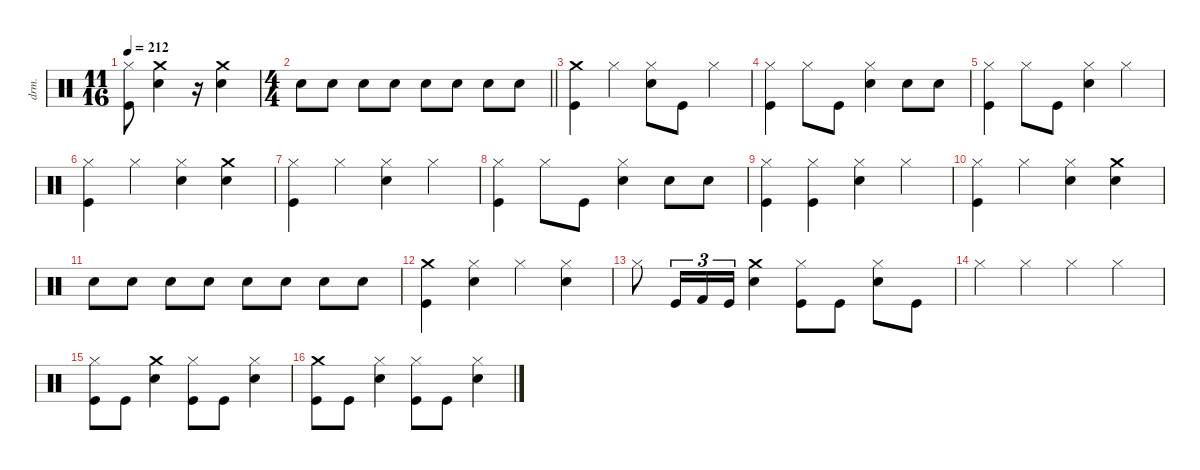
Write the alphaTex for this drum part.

\defaultSystemsLayout 4
\hideDynamics
\bracketExtendMode nobrackets
\otherSystemsTrackNameOrientation horizontal
\track ("Lars Ulrich" "drm.") {instrument percussion}
\staff {score}
\articulation defaults
\ts (11 16)
\beaming (8 5)
\tempo 212
\clef neutral
\ks c
("Hi-Hat (closed)" "Kick (hit)").8{dy fff} ("Snare (hit) 2" "Crash medium (hit)").4 r.16 ("Snare (hit) 2" "Crash medium (hit)").4 |
\ts (4 4)
\beaming (8 2 2 2 2)
\barLineRight lightlight "Snare (hit) 2".8 "Snare (hit) 2".8 "Snare (hit) 2".8 "Snare (hit) 2".8 "Snare (hit) 2".8 "Snare (hit) 2".8 "Snare (hit) 2".8 "Snare (hit) 2".8
|
("Kick (hit)" "Crash medium (hit)").4 "Hi-Hat (closed)".4 ("Snare (hit) 2" "Hi-Hat (closed)").8 "Kick (hit)".8 "Hi-Hat (closed)".4 |
("Kick (hit)" "Hi-Hat (closed)").4 "Hi-Hat (closed)".8 "Kick (hit)".8 ("Hi-Hat (closed)" "Snare (hit) 2").4 "Snare (hit) 2".8 "Snare (hit) 2".8 |
("Hi-Hat (closed)" "Kick (hit)").4 "Hi-Hat (closed)".8 "Kick (hit)".8 ("Snare (hit) 2" "Hi-Hat (closed)").4 "Hi-Hat (closed)".4 |
("Kick (hit)" "Hi-Hat (closed)").4 "Hi-Hat (closed)".4 ("Hi-Hat (closed)" "Snare (hit) 2").4 ("Snare (hit) 2" "Crash medium (hit)").4 |
("Kick (hit)" "Hi-Hat (closed)").4 "Hi-Hat (closed)".4 ("Snare (hit) 2" "Hi-Hat (closed)").4 "Hi-Hat (closed)".4 |
("Kick (hit)" "Hi-Hat (closed)").4 "Hi-Hat (closed)".8 "Kick (hit)".8 ("Snare (hit) 2" "Hi-Hat (closed)").4 "Snare (hit) 2".8 "Snare (hit) 2".8 |
("Kick (hit)" "Hi-Hat (closed)").4 ("Kick (hit)" "Hi-Hat (closed)").4 ("Snare (hit) 2" "Hi-Hat (closed)").4 "Hi-Hat (closed)".4 |
("Kick (hit)" "Hi-Hat (closed)").4 "Hi-Hat (closed)".4 ("Snare (hit) 2" "Hi-Hat (closed)").4 ("Snare (hit) 2" "Crash medium (hit)").4 |
"Snare (hit) 2".8 "Snare (hit) 2".8 "Snare (hit) 2".8 "Snare (hit) 2".8 "Snare (hit) 2".8 "Snare (hit) 2".8 "Snare (hit) 2".8 "Snare (hit) 2".8 |
("Kick (hit)" "Crash medium (hit)").4 ("Hi-Hat (closed)" "Snare (hit) 2").4 "Hi-Hat (closed)".4 ("Snare (hit) 2" "Hi-Hat (closed)").4 |
"Hi-Hat (closed)".8 "Kick (hit)".16{tu (3 2)} "Kick (hit) 2".16{tu (3 2)} "Kick (hit)".16{tu (3 2)} ("Snare (hit) 2" "Crash medium (hit)").4 ("Kick (hit)" "Hi-Hat (closed)").8 "Kick (hit)".8 ("Snare (hit) 2" "Hi-Hat (closed)").8 "Kick (hit)".8 |
"Hi-Hat (closed)".4 "Hi-Hat (closed)".4 "Hi-Hat (closed)".4 "Hi-Hat (closed)".4 |
("Kick (hit)" "Hi-Hat (closed)").8 "Kick (hit)".8 ("Snare (hit) 2" "Crash medium (hit)").4 ("Hi-Hat (closed)" "Kick (hit)").8 "Kick (hit)".8 ("Snare (hit) 2" "Hi-Hat (closed)").4 |
("Kick (hit)" "Crash medium (hit)").8 "Kick (hit)".8 ("Snare (hit) 2" "Hi-Hat (closed)").4 ("Kick (hit)" "Hi-Hat (closed)").8 "Kick (hit)".8 ("Snare (hit) 2" "Hi-Hat (closed)").4
